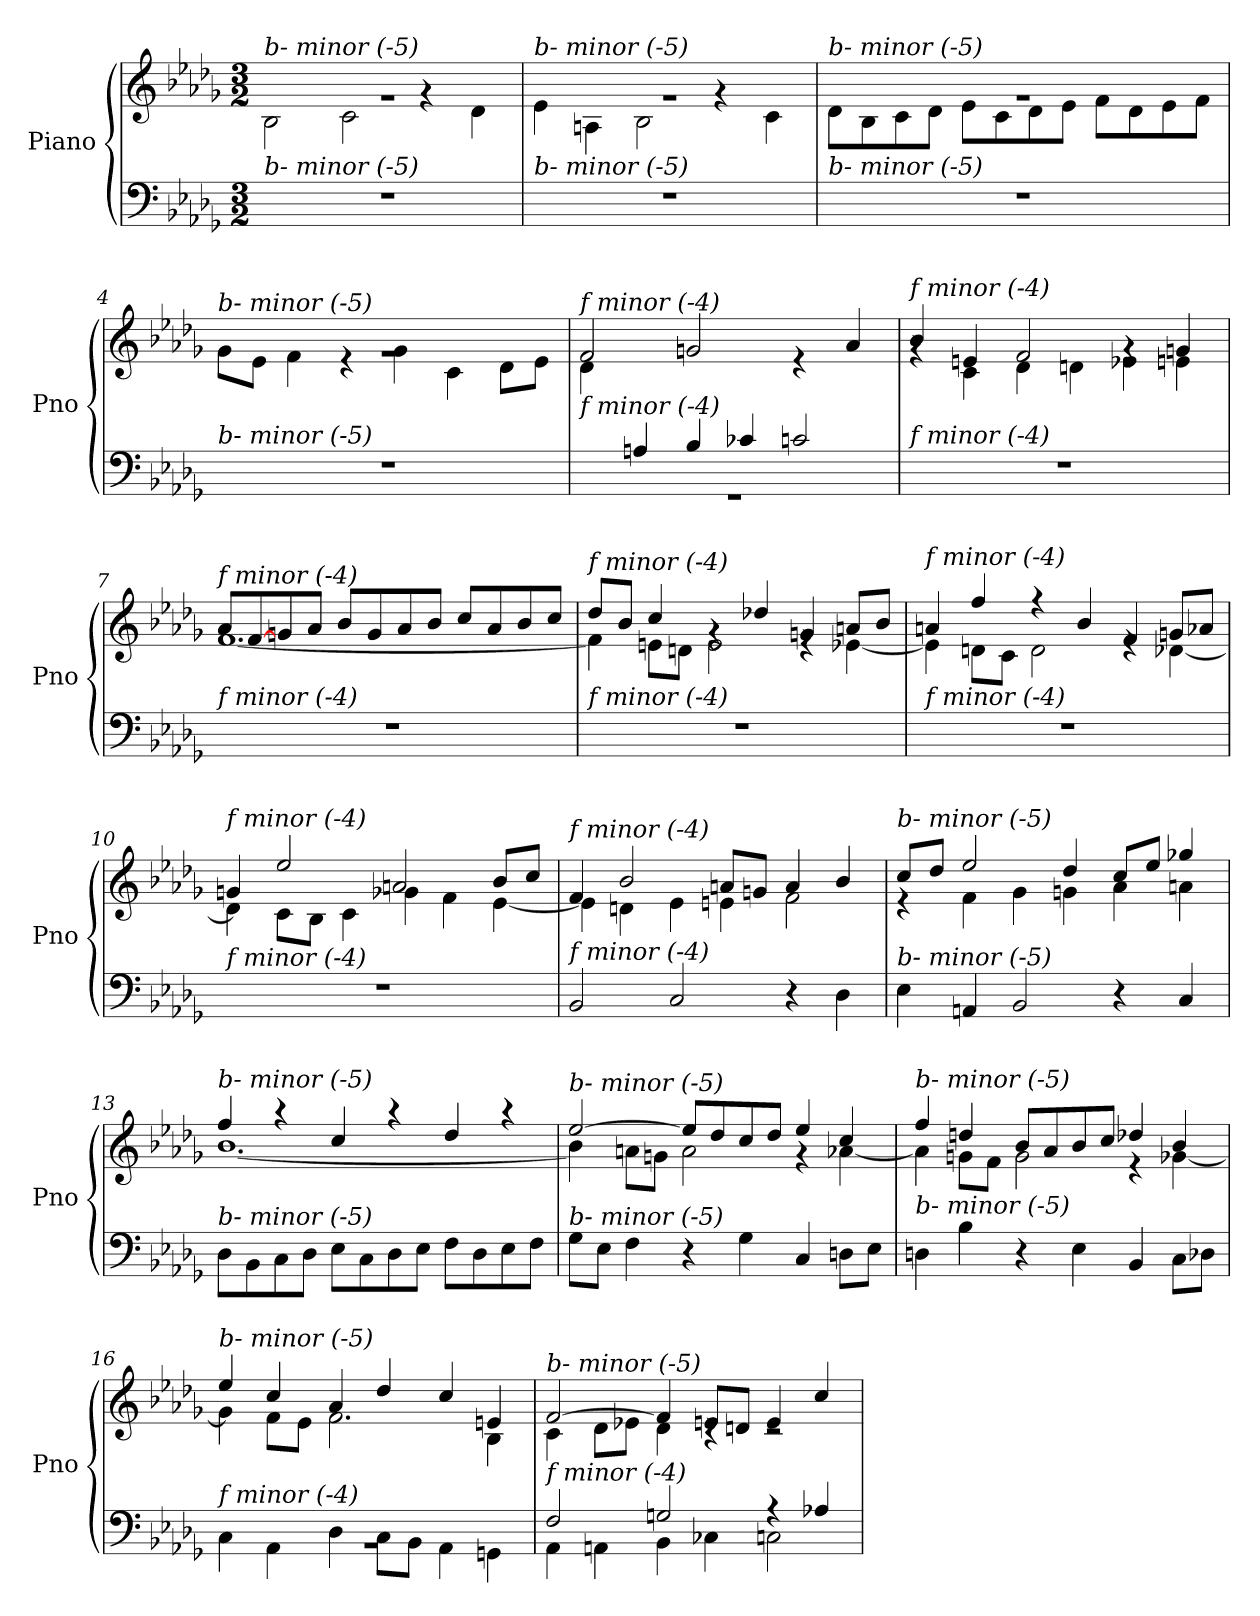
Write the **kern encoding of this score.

**kern	**kern
*part1	*part1
*staff2	*staff1
*I"Piano	*
*I'Pno	*
*clefF4	*clefG2
*k[b-e-a-d-g-]	*k[b-e-a-d-g-]
*M3/2	*M3/2
=1	=1
*	*^
!	!LO:TX:i:t=b- minor (-5)	!
!LO:TX:i:t=b- minor (-5)	!	!
1.r	1.rg	2B-\
.	.	2c\
.	.	4rg
.	.	4d-\
=2	=2	=2
!	!LO:TX:i:t=b- minor (-5)	!
!LO:TX:i:t=b- minor (-5)	!	!
1.r	1.rg	4e-\
.	.	4An\
.	.	2B-\
.	.	4rg
.	.	4c\
=3	=3	=3
!	!LO:TX:i:t=b- minor (-5)	!
!LO:TX:i:t=b- minor (-5)	!	!
1.r	1.rg	8d-\L
.	.	8B-\
.	.	8c\
.	.	8d-\J
.	.	8e-\L
.	.	8c\
.	.	8d-\
.	.	8e-\J
.	.	8f\L
.	.	8d-\
.	.	8e-\
.	.	8f\J
=4	=4	=4
!	!LO:TX:i:t=b- minor (-5)	!
!LO:TX:i:t=b- minor (-5)	!	!
1.r	1.rg	8g-\L
.	.	8e-\J
.	.	4f\
.	.	4r
.	.	4g-\
.	.	4c\
.	.	8d-\L
.	.	8e-\J
!!LO:LB:g=z	!!
=5	=5	=5
*^	*	*
!	!	!LO:TX:i:t=f minor (-4)	!
!LO:TX:i:t=f minor (-4)	!	!	!
1.rGG	4ryy	2f/	4d-\
.	4An/	.	1ryy
.	4B-/	2gn/	.
.	4c-Xi/	.	.
.	2c/	4re	.
.	.	4a-/	4ryy
*v	*v	*	*
=6	=6	=6
!	!LO:TX:i:t=f minor (-4)	!
!LO:TX:i:t=f minor (-4)	!	!
1.r	4b-/	4rg
.	4en/	4c\
.	2f/	4d-\
.	.	4dn\
.	4rg	4e-X\
.	4gn/	4en\
=7	=7	=7
!	!LO:TX:i:t=f minor (-4)	!
!LO:TX:i:t=f minor (-4)	!	!
1.r	8a-/L	[1.f
.	[8f/	.
.	8gn/	.
.	8a-/J	.
.	8b-/L	.
.	8g/	.
.	8a-/	.
.	8b-/J	.
.	8cc/L	.
.	8a-/	.
.	8b-/	.
.	8cc/J	.
=8	=8	=8
!	!LO:TX:i:t=f minor (-4)	!
!LO:TX:i:t=f minor (-4)	!	!
1.r	8dd-/L	4f\]
.	8b-/J	.
.	4cc/	8en\L
.	.	8dn\J
.	4rg	2e\
.	4dd-X/	.
.	4gn/	4re
.	8an/L	[4e-X\
.	8b-/J	.
!!LO:LB:g=z	!!
=9	=9	=9
!	!LO:TX:i:t=f minor (-4)	!
!LO:TX:i:t=f minor (-4)	!	!
1.r	4an/	4e-\]
.	4ff/	8dn\L
.	.	8c\J
.	4r	2d\
.	4b-/	.
.	4f/	4re
.	8gn/L	[4d-X\
.	8a-X/J	.
=10	=10	=10
!	!LO:TX:i:t=f minor (-4)	!
!LO:TX:i:t=f minor (-4)	!	!
1.r	4gn/	4d-\]
.	2ee-/	8c\L
.	.	8B-\J
.	.	4c\
.	2an/	4g-X\
.	.	4f\
.	8b-/L	[4e-\
.	8cc/J	.
=11	=11	=11
!	!LO:TX:i:t=f minor (-4)	!
!LO:TX:i:t=f minor (-4)	!	!
2BB-/	4f/	4e-\]
.	2b-/	4dn\
2C/	.	4e-\
.	8an/L	4en\
.	8gn/J	.
4r	4a/	2f\
4D-\	4b-/	.
=12	=12	=12
!	!LO:TX:i:t=b- minor (-5)	!
!LO:TX:i:t=b- minor (-5)	!	!
4E-\	8cc/L	4r
.	8dd-/J	.
4AAn/	2ee-/	4f\
2BB-/	.	4g-\
.	4dd-/	4gn\
4r	8cc/L	4a-\
.	8ee-/J	.
4C/	4gg-X/	4an\
!!LO:LB:g=z	!!
=13	=13	=13
!	!LO:TX:i:t=b- minor (-5)	!
!LO:TX:i:t=b- minor (-5)	!	!
8D-\L	4ff/	[1.b-
8BB-\	.	.
8C\	4r	.
8D-\J	.	.
8E-\L	4cc/	.
8C\	.	.
8D-\	4r	.
8E-\J	.	.
8F\L	4dd-/	.
8D-\	.	.
8E-\	4r	.
8F\J	.	.
=14	=14	=14
!	!LO:TX:i:t=b- minor (-5)	!
!LO:TX:i:t=b- minor (-5)	!	!
8G-\L	[2ee-/	4b-\]
8E-\J	.	.
4F\	.	8an\L
.	.	8gn\J
4r	8ee-/L]	2a\
.	8dd-/	.
4G-\	8cc/	.
.	8dd-/J	.
4C/	4ee-/	4r
8Dn\L	4cc/	[4a-X\
8E-\J	.	.
=15	=15	=15
!	!LO:TX:i:t=b- minor (-5)	!
!LO:TX:i:t=b- minor (-5)	!	!
4Dn\	4ff/	4a-\]
4B-\	4ddn/	8gn\L
.	.	8f\J
4r	8b-/L	2g\
.	8a-/	.
4E-\	8b-/	.
.	8cc/J	.
4BB-/	4dd-X/	4r
8C\L	4b-/	[4g-X\
8D-X\J	.	.
=16	=16	=16
*^	*	*
!	!	!LO:TX:i:t=b- minor (-5)	!
!LO:TX:i:t=f minor (-4)	!	!	!
1.rBB	4C\	4ee-/	4g-\]
.	4AA-\	4cc/	8f\L
.	.	.	8e-\J
.	4D-\	4a-/	2.f\
.	8C\L	4dd-/	.
.	8BB-\J	.	.
.	4AA-\	4cc/	.
.	4GGn\	4en/	4B-\
!!LO:LB:g=z	!!
=17	=17	=17	=17
!	!	!LO:TX:i:t=b- minor (-5)	!
!LO:TX:i:t=f minor (-4)	!	!	!
2F/	4AA-\	[2f/	4c\
.	4AAn\	.	8d-\L
.	.	.	8e-X\J
2Gn/	4BB-\	4f/]	4d-\
.	4C-Xi\	8en/L	4rc
.	.	8dn/J	.
4r	2C\	4e/	2rc
4A-X/	.	4cc/	.
*v	*v	*	*
*	*v	*v
=	=
*-	*-
